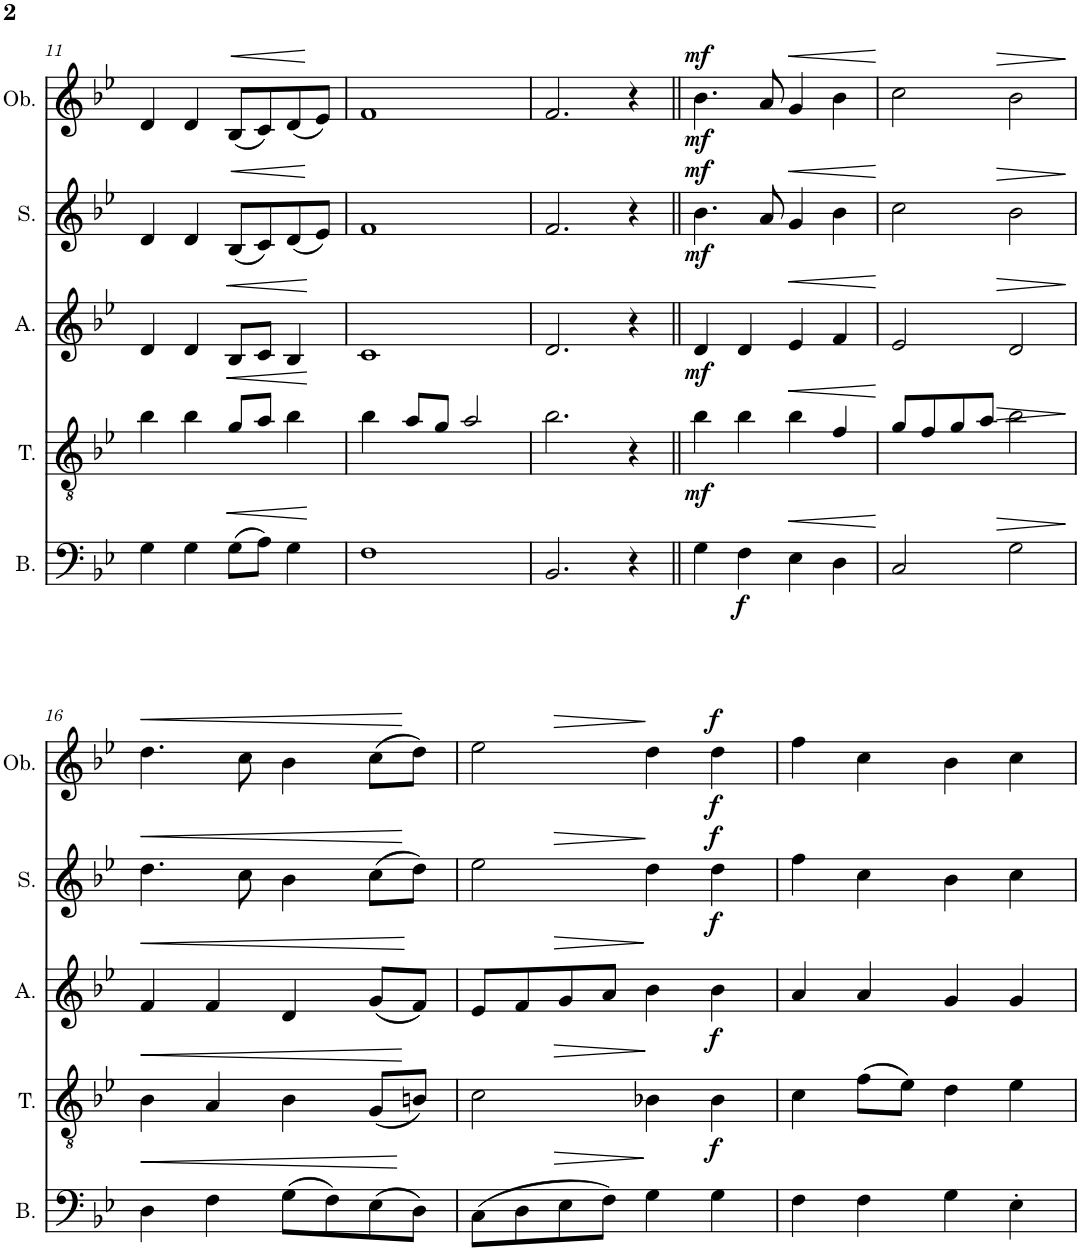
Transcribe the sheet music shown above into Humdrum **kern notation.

**kern	**dynam	**kern	**dynam	**kern	**dynam	**kern	**dynam	**kern	**dynam
*part5	*part5	*part4	*part4	*part3	*part3	*part2	*part2	*part1	*part1
*staff5	*staff5	*staff4	*staff4	*staff3	*staff3	*staff2	*staff2	*staff1	*staff1
*I"Bajo	*	*I"Tenor	*	*I"Alto	*	*I"Soprano	*	*I"Oboe	*
*I'B.	*	*I'T.	*	*I'A.	*	*I'S.	*	*I'Ob.	*
!!LO:PB:g=z
*clefF4	*	*clefGv2	*	*clefG2	*	*clefG2	*	*clefG2	*
*k[b-e-]	*	*k[b-e-]	*	*k[b-e-]	*	*k[b-e-]	*	*k[b-e-]	*
*M4/4	*	*M4/4	*	*M4/4	*	*M4/4	*	*M4/4	*
=11	=11	=11	=11	=11	=11	=11	=11	=11	=11
4G\	.	4b-\	.	4d/	.	4d/	.	4d/	.
4G\	.	4b-\	.	4d/	.	4d/	.	4d/	.
!	!LO:HP:b	!	!LO:HP:b	!	!LO:HP:b	!	!LO:HP:b	!	!LO:HP:b
(>8G\L	<	8g/L	<	8B-/L	<	(<8B-/L	<	(<8B-/L	<
8A\J)	.	8a/J	.	8c/J	.	8c/)	.	8c/)	.
4G\	.	4b-\	.	4B-/	.	(<8d/	.	(<8d/	.
.	.	.	.	.	.	8e-/J)	[	8e-/J)	[
.	[	.	[	.	[	.	.	.	.
=12	=12	=12	=12	=12	=12	=12	=12	=12	=12
1F	.	4b-\	.	1c	.	1f	.	1f	.
.	.	8a/L	.	.	.	.	.	.	.
.	.	8g/J	.	.	.	.	.	.	.
.	.	2a/	.	.	.	.	.	.	.
=13	=13	=13	=13	=13	=13	=13	=13	=13	=13
2.BB-/	.	2.b-\	.	2.d/	.	2.f/	.	2.f/	.
4r	.	4r	.	4r	.	4r	.	4r	.
=14||	=14||	=14||	=14||	=14||	=14||	=14||	=14||	=14||	=14||
!	!	!	!LO:DY:b	!	!LO:DY:b	!	!LO:DY:a	!	!
!	!	!	!	!	!	!	!LO:DY:n=1:b	!	!LO:DY:a
!	!	!	!	!	!	!	!	!	!LO:DY:n=1:b
4G\	.	4b-\	mf	4d/	mf	4.b-\	mf mf	4.b-\	mf mf
!	!LO:DY:b	!	!	!	!	!	!	!	!
4F\	f	4b-\	.	4d/	.	.	.	.	.
.	.	.	.	.	.	8a/	.	8a/	.
!	!LO:HP:b	!	!LO:HP:b	!	!LO:HP:b	!	!LO:HP:b	!	!LO:HP:b
4E-\	<	4b-\	<	4e-/	<	4g/	<	4g/	<
4D\	.	4f/	.	4f/	.	4b-\	.	4b-\	.
.	[	.	[	.	[	.	[	.	[
=15	=15	=15	=15	=15	=15	=15	=15	=15	=15
2C/	.	8g/L	.	2e-/	.	2cc\	.	2cc\	.
.	.	8f/	.	.	.	.	.	.	.
.	.	8g/	.	.	.	.	.	.	.
.	.	8a/J	.	.	.	.	.	.	.
!	!LO:HP:b	!	!LO:HP:b	!	!LO:HP:b	!	!LO:HP:b	!	!LO:HP:b
2G\	>	2b-\	>	2d/	>	2b-\	>	2b-\	>
.	]	.	]	.	]	.	]	.	]
!!LO:LB:g=z
=16	=16	=16	=16	=16	=16	=16	=16	=16	=16
!	!LO:HP:b	!	!LO:HP:b	!	!LO:HP:b	!	!LO:HP:b	!	!LO:HP:b
4D\	<	4B-\	<	4f/	<	4.dd\	<	4.dd\	<
4F\	.	4A/	.	4f/	.	.	.	.	.
.	.	.	.	.	.	8cc\	.	8cc\	.
(>8G\L	.	4B-\	.	4d/	.	4b-\	.	4b-\	.
8F\)	.	.	.	.	.	.	.	.	.
(>8E-\	.	(8G/L	.	(8g/L	.	(>8cc\L	.	(>8cc\L	.
8D\J)	[	8Bn/J)	[	8f/J)	[	8dd\J)	[	8dd\J)	[
=17	=17	=17	=17	=17	=17	=17	=17	=17	=17
!	!	!	!LO:HP:b	!	!	!	!LO:HP:b	!	!LO:HP:b
(>8C\L	.	2c\	>	8e-/L	.	2ee-\	>	2ee-\	>
8D\	.	.	.	8f/	.	.	.	.	.
!	!LO:HP:b	!	!	!	!LO:HP:b	!	!	!	!
8E-\	>	.	.	8g/	>	.	.	.	.
8F\J)	.	.	.	8a/J	.	.	.	.	.
4G\	]	4B-X\	]	4b-\	]	4dd\	]	4dd\	]
!	!	!	!LO:DY:b	!	!LO:DY:b	!	!LO:DY:a	!	!
!	!	!	!	!	!	!	!LO:DY:n=1:b	!	!LO:DY:a
!	!	!	!	!	!	!	!	!	!LO:DY:n=1:b
4G\	.	4B-\	f	4b-\	f	4dd\	f f	4dd\	f f
=18	=18	=18	=18	=18	=18	=18	=18	=18	=18
4F\	.	4c\	.	4a/	.	4ff\	.	4ff\	.
4F\	.	(8f\L	.	4a/	.	4cc\	.	4cc\	.
.	.	8e-\J)	.	.	.	.	.	.	.
4G\	.	4d\	.	4g/	.	4b-\	.	4b-\	.
4E-'\	.	4e-\	.	4g/	.	4cc\	.	4cc\	.
=	=	=	=	=	=	=	=	=	=
*-	*-	*-	*-	*-	*-	*-	*-	*-	*-
